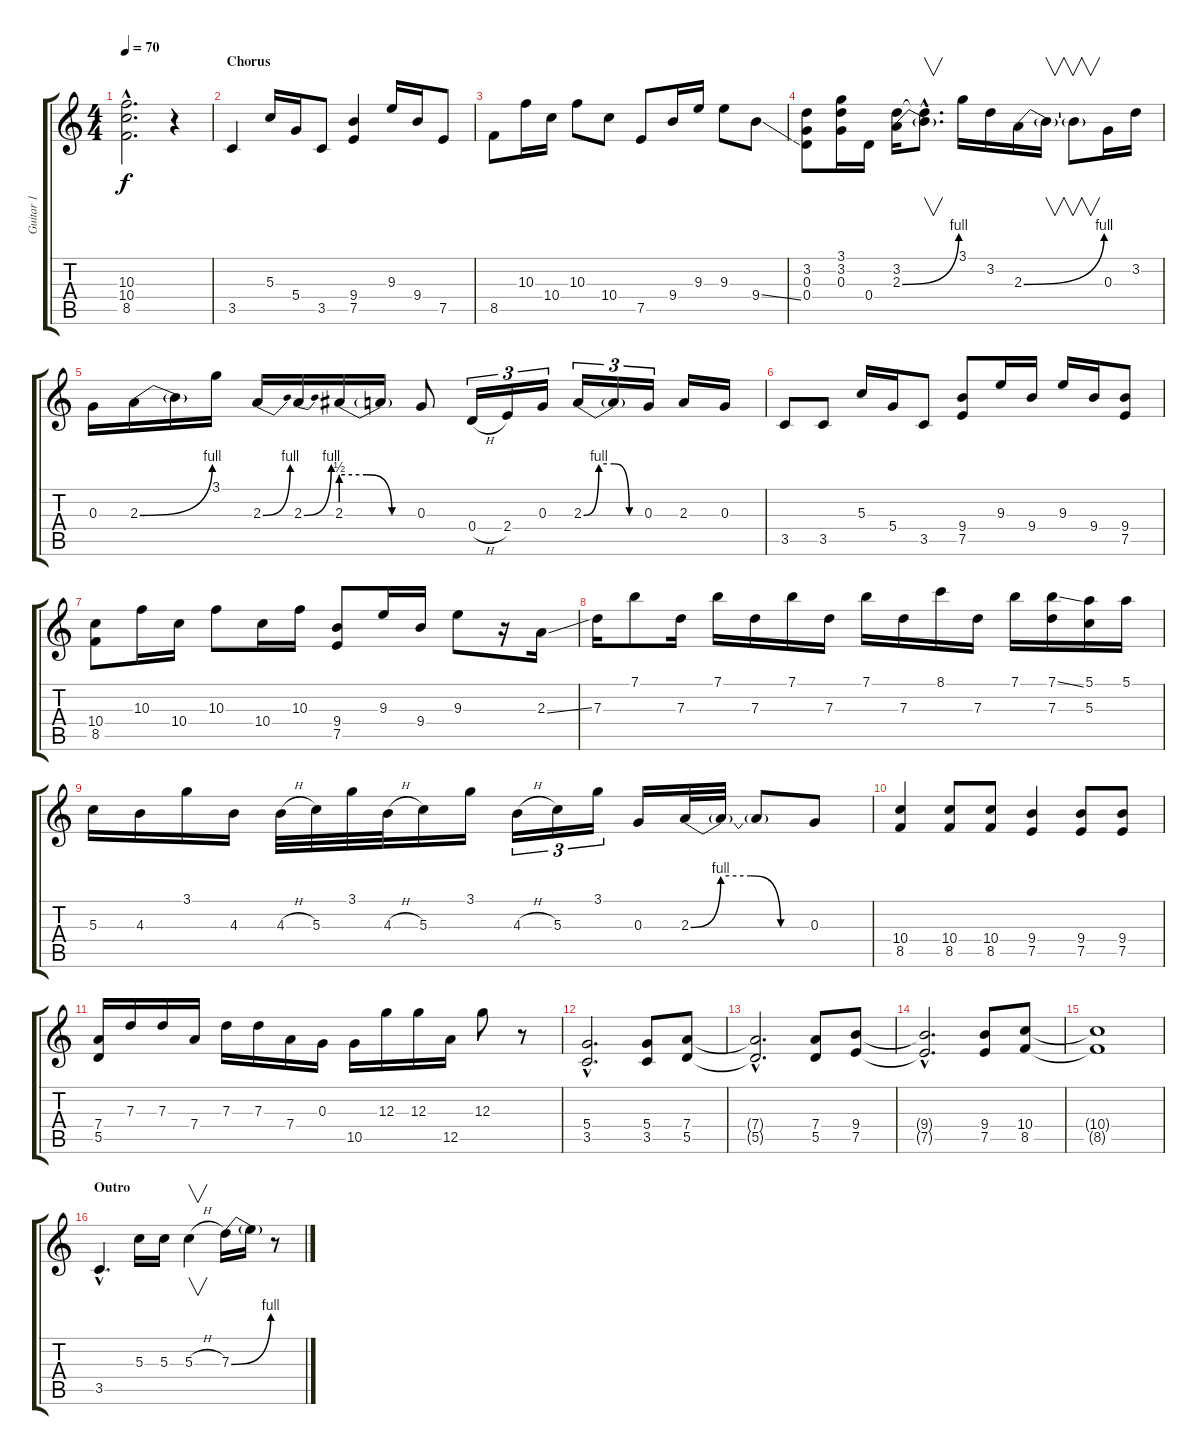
\track ("Guitar 1" "Guitar 1") {instrument overdrivenguitar}
\staff {score tabs}
\tuning (E4 B3 G3 D3 A2 E2) {hide}
\ts (4 4)
\tempo 70
\clef g2
\ks c
(10.3{hac t} 10.4{hac t} 8.5{hac t}).2{d dy f} r.4 |
\section ("" "Chorus")
3.5.4 5.3.16 5.4.16 3.5.8 (9.4 7.5).4 9.3.16 9.4.16 7.5.8 |
8.5.8 10.3.16 10.4.16 10.3.8 10.4.8 7.5.8 9.4.16 9.3.16 9.3.8 9.4{ss}.8 |
(3.2 0.3 0.4).8 (3.1 3.2 0.3).16 0.4.16 (3.2 2.3{be (bend 0 0 60 4)}).16 (3.2{hac t} 2.3{hac t}).8{v d} 3.1.16 3.2.16 2.3{be (bend 0 0 60 4)}.16 2.3{t}.16{v} 2.3{t}.8{v} 0.3.16 3.2.16 |
0.3.16 2.3{be (bend 0 0 60 4)}.16 2.3{t}.16 3.1.16 2.3{be (bend 0 0 60 4)}.16 2.3{be (bend 0 0 60 4)}.16 2.3{be (custom 0 2 20 2 40 0 60 0)}.16 2.3{t}.16 0.3.8 0.4{h}.16{tu (3 2)} 2.4.16{tu (3 2)} 0.3.16{tu (3 2)} 2.3{be (custom 0 0 15 4 30 4 45 0 60 0)}.16{tu (3 2)} 2.3{t}.16{tu (3 2)} 0.3.16{tu (3 2)} 2.3.16 0.3.16 |
3.5.8 3.5.8 5.3.16 5.4.16 3.5.8 (9.4 7.5).8 9.3.16 9.4.16 9.3.16 9.4.16 (9.4 7.5).8 |
(10.4 8.5).8 10.3.16 10.4.16 10.3.8 10.4.16 10.3.16 (9.4 7.5).8 9.3.16 9.4.16 9.3.8 r.16 2.3{ss}.16 |
7.3.16 7.1.8 7.3.16 7.1.16 7.3.16 7.1.16 7.3.16 7.1.16 7.3.16 8.1.16 7.3.16 7.1.16 (7.1{ss} 7.3).16 (5.1 5.3).16 5.1.16 |
5.3.16 4.3.16 3.1.16 4.3.16 4.3{h}.32 5.3.32 3.1.32 4.3{h}.32 5.3.16 3.1.16 4.3{h}.16{tu (3 2)} 5.3.16{tu (3 2)} 3.1.16{tu (3 2)} 0.3.16 2.3{be (custom 0 0 15 4 30 4 45 0 60 0)}.32 2.3{t}.32 2.3{t}.8 0.3.8 |
(10.4 8.5).4 (10.4 8.5).8 (10.4 8.5).8 (9.4 7.5).4 (9.4 7.5).8 (9.4 7.5).8 |
(7.4 5.5).16 7.3.16 7.3.16 7.4.16 7.3.16 7.3.16 7.4.16 0.3.16 10.5.16 12.3.16 12.3.16 12.5.16 12.3.8 r.8 |
(5.4{hac} 3.5{hac}).2{d} (5.4 3.5).8 (7.4 5.5).8 |
(7.4{hac t} 5.5{hac t}).2{d} (7.4 5.5).8 (9.4 7.5).8 |
(9.4{hac t} 7.5{hac t}).2{d} (9.4 7.5).8 (10.4 8.5).8 |
(10.4{t} 8.5{t}).1 |
\section ("" "Outro")
3.5{hac}.4{d balance 8} 5.3.16 5.3.16 5.3{h}.4{v} 7.3{be (bend 0 0 60 4)}.16 7.3{t}.16 r.8
